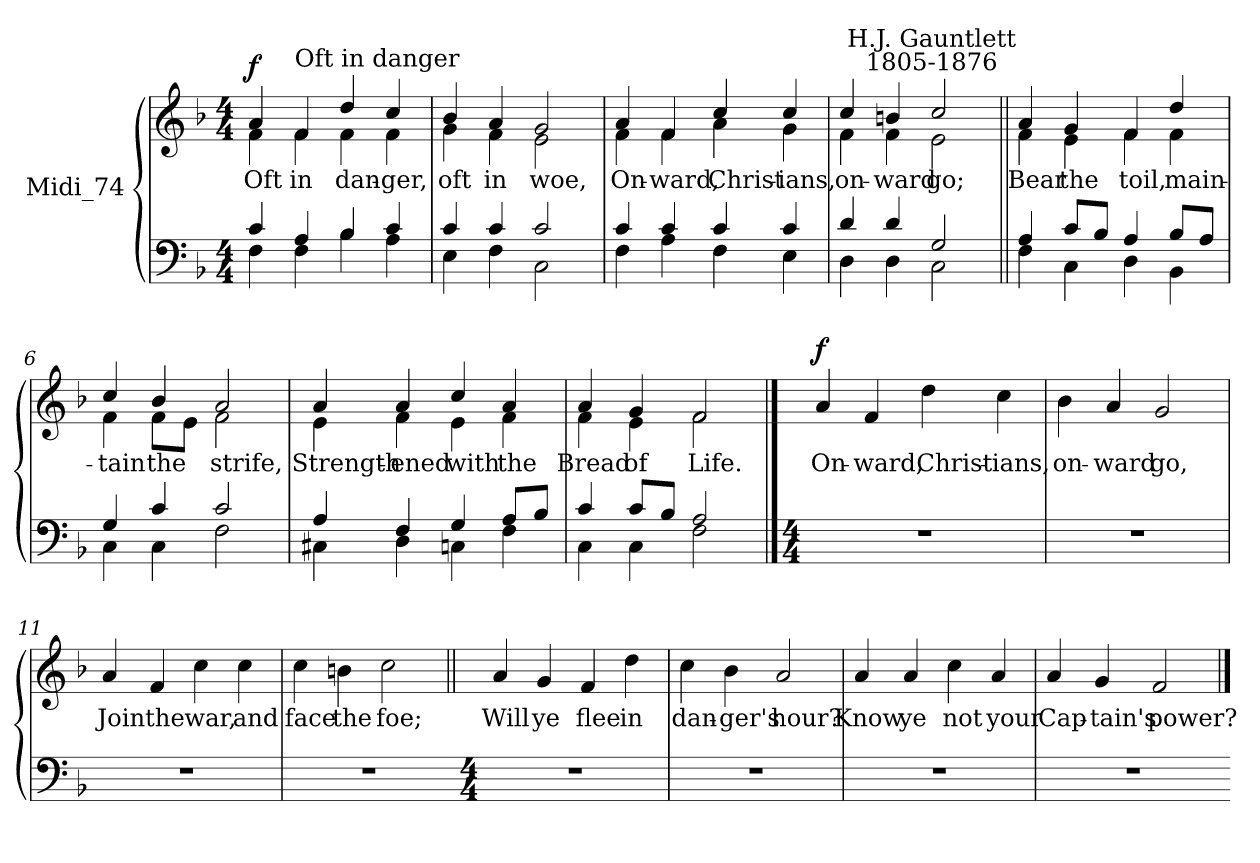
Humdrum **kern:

**kern	**kern	**text	**dynam
*part2	*part1	*part1	*part1
*staff2	*staff1	*staff1	*staff1
*I"Midi_74	*I"Midi_74	*	*
*clefF4	*clefG2	*	*
*k[b-]	*k[b-]	*	*
*F:	*F:	*	*
*M4/4	*M4/4	*	*
=1	=1	=1	=1
*^	*	*	*
!	!	!LO:TX:a:cj:t=Henry Kirke White\nand others	!	!
!	!	!	!LO:LY:b	!LO:DY:b
*	*	*^	*	*
4c/	4F\	4a/	4f\	Oft	f
!	!	!LO:TX:a:t=Oft in danger	!	!	!
!	!	!	!	!LO:LY:b	!
4A/	4F\	4f/	4f\	in	.
!	!	!	!	!LO:LY:b	!
4B-/	4B-\	4dd/	4f\	dan-	.
!	!	!	!	!LO:LY:b	!
4c/	4A\	4cc/	4f\	-ger,	.
=2	=2	=2	=2	=2	=2
!	!	!	!	!LO:LY:b	!
4c/	4E\	4b-/	4g\	oft	.
!	!	!	!	!LO:LY:b	!
4c/	4F\	4a/	4f\	in	.
!	!	!	!	!LO:LY:b	!
2c/	2C\	2g/	2e\	woe,	.
=3	=3	=3	=3	=3	=3
!	!	!	!	!LO:LY:b	!
4c/	4F\	4a/	4f\	On-	.
!	!	!	!	!LO:LY:b	!
4c/	4A\	4f/	4f\	-ward,	.
!	!	!	!	!LO:LY:b	!
4c/	4F\	4cc/	4a\	Christ-	.
!	!	!	!	!LO:LY:b	!
4c/	4E\	4cc/	4g\	-ians,	.
=4	=4	=4	=4	=4	=4
!	!	!	!	!LO:LY:b	!
4d/	4D\	4cc/	4f\	on-	.
!	!	!	!	!LO:LY:b	!
4d/	4D\	4bn/	4f\	-ward	.
!	!	!LO:TX:a:cj:t=H.J. Gauntlett\n1805-1876	!	!	!
!	!	!	!	!LO:LY:b	!
2G/	2C\	2cc/	2e\	go;	.
!!LO:LB:g=z	!!
=5||	=5||	=5||	=5||	=5||	=5||
!	!	!	!	!LO:LY:b	!
4A/	4F\	4a/	4f\	Bear	.
!	!	!	!	!LO:LY:b	!
8c/L	4C\	4g/	4e\	the	.
8B-/J	.	.	.	.	.
!	!	!	!	!LO:LY:b	!
4A/	4D\	4f/	4f\	toil,	.
!	!	!	!	!LO:LY:b	!
8B-/L	4BB-\	4dd/	4f\	main-	.
8A/J	.	.	.	.	.
=6	=6	=6	=6	=6	=6
!	!	!	!	!LO:LY:b	!
4G/	4C\	4cc/	4f\	-tain	.
!	!	!	!	!LO:LY:b	!
4c/	4C\	4b-/	8f\L	the	.
.	.	.	8e\J	.	.
!	!	!	!	!LO:LY:b	!
2c/	2F\	2a/	2f\	strife,	.
=7	=7	=7	=7	=7	=7
!	!	!	!	!LO:LY:b	!
4A/	4C#X\	4a/	4e\	Strength-	.
!	!	!	!	!LO:LY:b	!
4F/	4D\	4a/	4f\	-ened	.
!	!	!	!	!LO:LY:b	!
4G/	4Cn\	4cc/	4e\	with	.
!	!	!	!	!LO:LY:b	!
8A/L	4F\	4a/	4f\	the	.
8B-/J	.	.	.	.	.
=8	=8	=8	=8	=8	=8
!	!	!	!	!LO:LY:b	!
4c/	4C\	4a/	4f\	Bread	.
!	!	!	!	!LO:LY:b	!
8c/L	4C\	4g/	4e\	of	.
8B-/J	.	.	.	.	.
!	!	!	!	!LO:LY:b	!
2A/	2F\	2f/	2f\	Life.	.
*v	*v	*	*	*	*
*	*v	*v	*	*
!!LO:LB:g=z
==9	==9	==9	==9
*M4/4	*	*	*
*^	*^	*	*
!	!	!LO:TX:b:t=Men	!	!	!
!	!	!	!	!LO:LY:b	!LO:DY:b
*v	*v	*	*	*	*
*	*v	*v	*	*
1r	4a	On-	f
!	!	!LO:LY:b	!
.	4f	-ward,	.
!	!	!LO:LY:b	!
.	4dd	Christ-	.
!	!	!LO:LY:b	!
.	4cc	-ians,	.
=10	=10	=10	=10
!	!	!LO:LY:b	!
1r	4b-	on-	.
!	!	!LO:LY:b	!
.	4a	-ward	.
!	!	!LO:LY:b	!
.	2g	go,	.
=11	=11	=11	=11
!	!	!LO:LY:b	!
1r	4a	Join	.
!	!	!LO:LY:b	!
.	4f	the	.
!	!	!LO:LY:b	!
.	4cc	war,	.
!	!	!LO:LY:b	!
.	4cc	and	.
=12	=12	=12	=12
!	!	!LO:LY:b	!
1r	4cc	face	.
!	!	!LO:LY:b	!
.	4bn	the	.
!	!	!LO:LY:b	!
.	2cc	foe;	.
!!LO:LB:g=z
=13	=13||	=13||	=13||
*M4/4	*	*	*
!	!	!LO:LY:b	!
1r	4a	Will	.
!	!	!LO:LY:b	!
.	4g	ye	.
!	!	!LO:LY:b	!
.	4f	flee	.
!	!	!LO:LY:b	!
.	4dd	in	.
=14	=14	=14	=14
!	!	!LO:LY:b	!
1r	4cc	dan-	.
!	!	!LO:LY:b	!
.	4b-	-ger's	.
!	!	!LO:LY:b	!
.	2a	hour?	.
=15	=15	=15	=15
!	!	!LO:LY:b	!
1r	4a	Know	.
!	!	!LO:LY:b	!
.	4a	ye	.
!	!	!LO:LY:b	!
.	4cc	not	.
!	!	!LO:LY:b	!
.	4a	your	.
=16	=16	=16	=16
!	!	!LO:LY:b	!
1r	4a	Cap-	.
!	!	!LO:LY:b	!
.	4g	-tain's	.
!	!	!LO:LY:b	!
.	2f	power?	.
=	==	==	==
*-	*-	*-	*-
